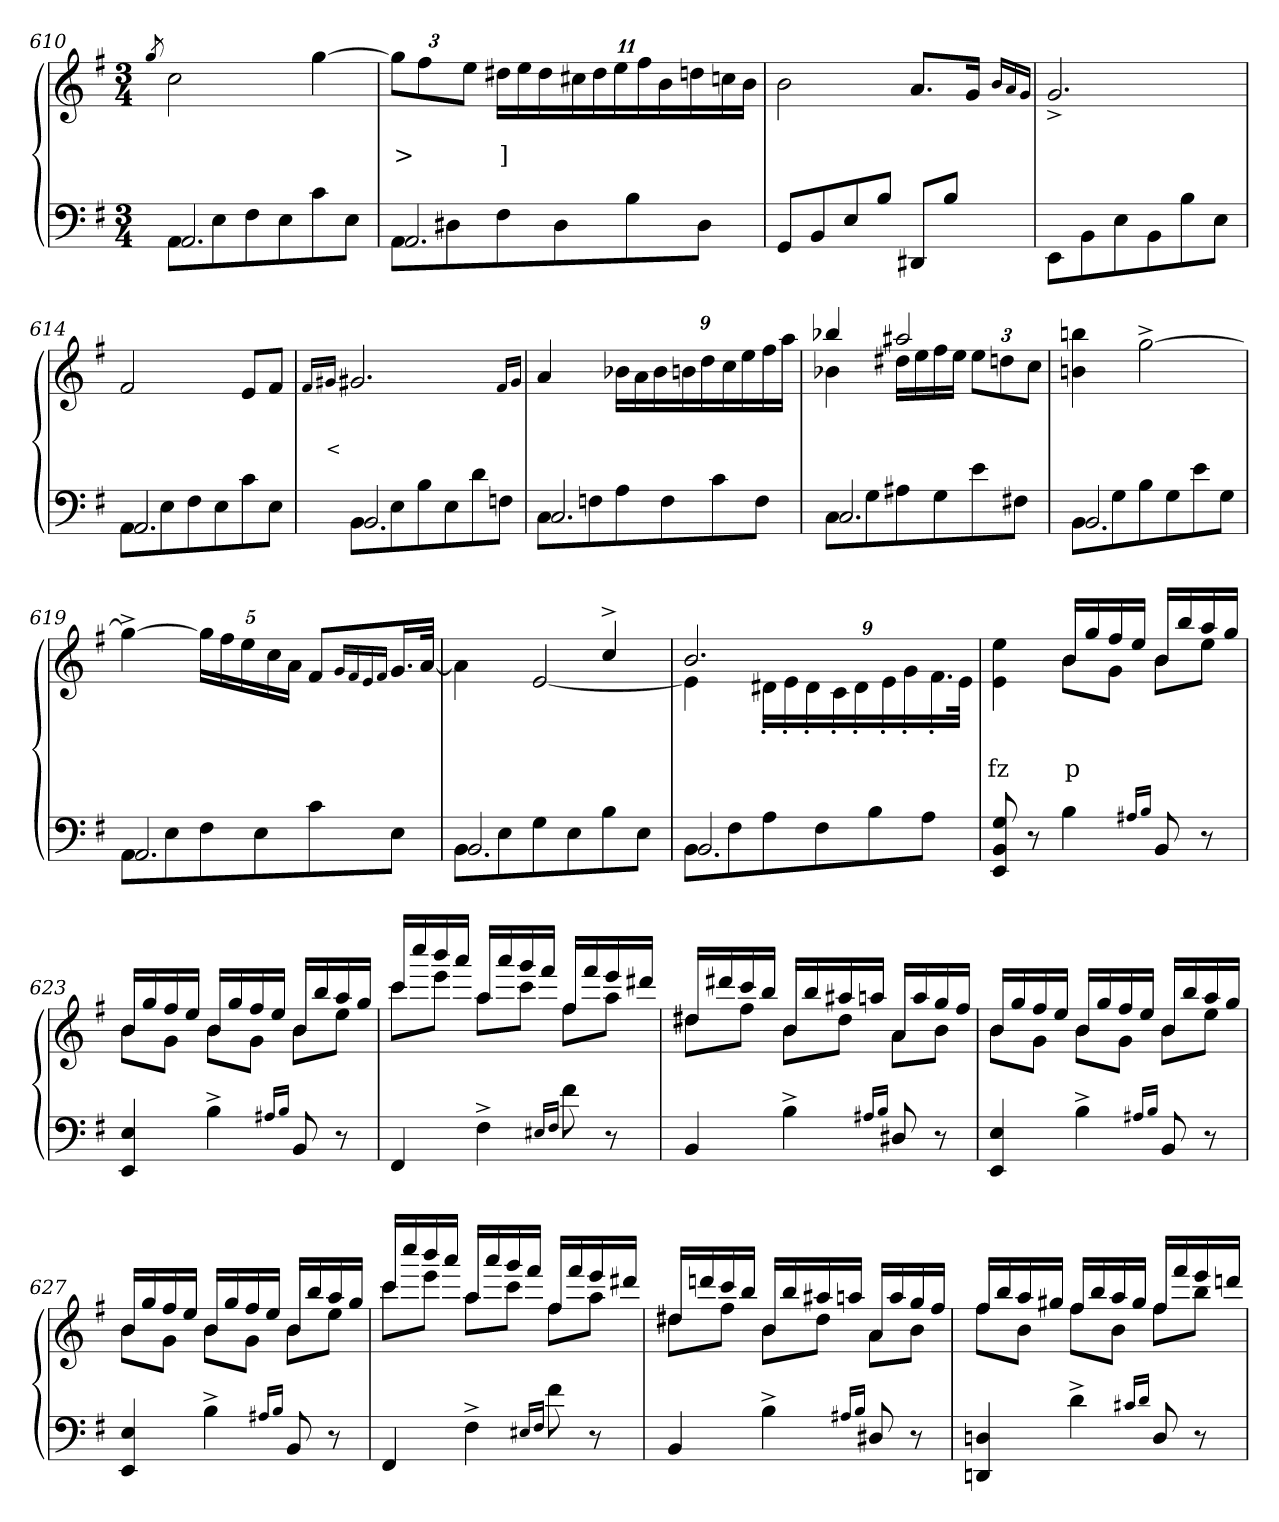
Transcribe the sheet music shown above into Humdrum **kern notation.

**kern	**kern	**text	**text
*part2	*part1	*part1	*part1
*staff2	*staff1	*staff1	*staff1
*clefF4	*clefG2	*	*
*k[f#]	*k[f#]	*	*
*M3/4	*M3/4	*	*
=610	=610	=610	=610
.	8qgg/	.	.
*^	*	*	*
8AA\L	2.AA/	2cc	.	.
8E	.	.	.	.
8F#	.	.	.	.
8E	.	.	.	.
8c	.	[4gg	.	.
8EJ	.	.	.	.
=611	=611	=611	=611	=611
8AA\L	2.AA/	12ggL]	.	>
.	.	12ff#	.	.
8D#X	.	.	.	.
.	.	12eeJ	.	.
8F#	.	22dd#XLL	.	]
.	.	22ee	.	.
.	.	22dd#	.	.
8D#	.	.	.	.
.	.	22cc#X	.	.
.	.	22dd#	.	.
.	.	22ee	.	.
8B	.	.	.	.
.	.	22ff#	.	.
.	.	22b	.	.
.	.	22ddn	.	.
8D#J	.	.	.	.
.	.	22ccn	.	.
.	.	22bJJ	.	.
*v	*v	*	*	*
=612	=612	=612	=612
8GG/L	2b	.	.
8BB	.	.	.
8E	.	.	.
8BJ	.	.	.
8DD#X/L	8.a/L	.	.
8BJ	.	.	.
.	16gJk	.	.
.	16qqb/LL	.	.
.	16qqa/	.	.
.	16qqg/JJ	.	.
=613	=613	=613	=613
8EE\L	2.g^>	.	.
8BB	.	.	.
8E	.	.	.
8BB	.	.	.
8B	.	.	.
8EJ	.	.	.
=614	=614	=614	=614
*^	*	*	*
8AA\L	2.AA/	2f#	.	.
8E	.	.	.	.
8F#	.	.	.	.
8E	.	.	.	.
8c	.	8eL	.	.
8EJ	.	8f#J	.	.
=615	=615	=615	=615	=615
.	.	16qqf#/LL	.	.
.	.	16qqg#X/JJ	.	<
8BB\L	2.BB/	2.g#	.	.
8E	.	.	.	.
8B	.	.	.	.
8E	.	.	.	.
8d	.	.	.	.
8FnJ	.	.	.	.
.	.	16qqf#/LL	.	.
.	.	16qqg#/JJ	.	.
=616	=616	=616	=616	=616
8C\L	2.C/	4a/	.	.
8Fn	.	.	.	.
8A	.	18b-XLL	.	.
.	.	18a	.	.
.	.	18b-	.	.
8F	.	.	.	.
.	.	18bn	.	.
.	.	18dd	.	.
8c	.	.	.	.
.	.	18cc	.	.
.	.	18ee	.	.
8FJ	.	.	.	.
.	.	18ff#	.	.
.	.	18aaJJ	.	.
=617	=617	=617	=617	=617
*	*	*^	*	*
8C\L	2.C/	4bb-X	4b-	.	.
8G	.	.	.	.	.
8A#X	.	2aa#X	16dd#XLL	.	.
.	.	.	16ee	.	.
8G	.	.	16ff#	.	.
.	.	.	16eeJJ	.	.
8e	.	.	12eeL	.	.
.	.	.	12ddn	.	.
8F#XJ	.	.	.	.	.
.	.	.	12ccJ	.	.
*	*	*v	*v	*	*
=618	=618	=618	=618	=618
8BB\L	2.BB/	4bbn 4bn	.	.
8G	.	.	.	.
8B	.	[2gg^>	.	.
8G	.	.	.	.
8e	.	.	.	.
8GJ	.	.	.	.
=619	=619	=619	=619	=619
8AA\L	2.AA/	4gg^>_	.	.
8E	.	.	.	.
8F#	.	20ggLL]	.	.
.	.	20ff#	.	.
.	.	20ee	.	.
8E	.	.	.	.
.	.	20cc	.	.
.	.	20aJJ	.	.
8c	.	8f#/L	.	.
.	.	16qqg/L	.	.
.	.	16qqf#/	.	.
.	.	16qqe/	.	.
.	.	16qqf#/J	.	.
8EJ	.	16.gL	.	.
.	.	[32aJJk	.	.
=620	=620	=620	=620	=620
*	*	*^	*	*
8BB\L	2.BB/	4a\]	4ryy	.	.
8E	.	.	.	.	.
8G	.	4ryy	[2e/	.	.
8E	.	.	.	.	.
8B	.	4cc^>	.	.	.
8EJ	.	.	.	.	.
=621	=621	=621	=621	=621	=621
8BB\L	2.BB/	2.b	4e]	.	.
8F#	.	.	.	.	.
8A	.	.	18d#X'>LL	.	.
.	.	.	18e'>	.	.
.	.	.	18d#'>	.	.
8F#	.	.	.	.	.
.	.	.	18c'>	.	.
.	.	.	18d#'>	.	.
8B	.	.	.	.	.
.	.	.	18e'>	.	.
.	.	.	18g'>	.	.
8AJ	.	.	.	.	.
.	.	.	18.f#'>	.	.
.	.	.	36eJJk	.	.
*v	*v	*	*	*	*
=622	=622	=622	=622	=622
8G 8BB 8EE/	4ryy	4ee 4e\	.	fz
8r	.	.	.	.
4B	16bLL	8bL	.	p
.	16gg	.	.	.
.	16ff#	8gJ	.	.
.	16eeJJ	.	.	.
16qqA#X/LL	.	.	.	.
16qqB/JJ	.	.	.	.
8BB	16bLL	8bL	.	.
.	16bb	.	.	.
8r	16aa	8eeJ	.	.
.	16ggJJ	.	.	.
=623	=623	=623	=623	=623
4E 4EE	16bLL	8bL	.	.
.	16gg	.	.	.
.	16ff#	8gJ	.	.
.	16eeJJ	.	.	.
4B^>	16bLL	8bL	.	.
.	16gg	.	.	.
.	16ff#	8gJ	.	.
.	16eeJJ	.	.	.
16qqA#X/LL	.	.	.	.
16qqB/JJ	.	.	.	.
8BB	16bLL	8bL	.	.
.	16bb	.	.	.
8r	16aa	8eeJ	.	.
.	16ggJJ	.	.	.
=624	=624	=624	=624	=624
4FF#	16cccLL	8cccL	.	.
.	16cccc	.	.	.
.	16bbb	8eeeJ	.	.
.	16aaaJJ	.	.	.
4F#^>	16aaLL	8aaL	.	.
.	16aaa	.	.	.
.	16ggg	8cccJ	.	.
.	16fff#JJ	.	.	.
16qqE#X/LL	.	.	.	.
16qqF#/JJ	.	.	.	.
8f#	16ff#LL	8ff#L	.	.
.	16fff#	.	.	.
8r	16eee	8aaJ	.	.
.	16ddd#XJJ	.	.	.
=625	=625	=625	=625	=625
4BB	16dd#XLL	8dd#L	.	.
.	16ddd#	.	.	.
.	16ccc	8ff#J	.	.
.	16bbJJ	.	.	.
4B^>	16bLL	8bL	.	.
.	16bb	.	.	.
.	16aa#X	8dd#J	.	.
.	16aanJJ	.	.	.
16qqA#X/LL	.	.	.	.
16qqB/JJ	.	.	.	.
8D#X/	16aLL	8aL	.	.
.	16aa	.	.	.
8r	16gg	8bJ	.	.
.	16ff#JJ	.	.	.
=626	=626	=626	=626	=626
4E 4EE	16bLL	8bL	.	.
.	16gg	.	.	.
.	16ff#	8gJ	.	.
.	16eeJJ	.	.	.
4B^>	16bLL	8bL	.	.
.	16gg	.	.	.
.	16ff#	8gJ	.	.
.	16eeJJ	.	.	.
16qqA#X/LL	.	.	.	.
16qqB/JJ	.	.	.	.
8BB	16bLL	8bL	.	.
.	16bb	.	.	.
8r	16aa	8eeJ	.	.
.	16ggJJ	.	.	.
=627	=627	=627	=627	=627
4E 4EE	16bLL	8bL	.	.
.	16gg	.	.	.
.	16ff#	8gJ	.	.
.	16eeJJ	.	.	.
4B^>	16bLL	8bL	.	.
.	16gg	.	.	.
.	16ff#	8gJ	.	.
.	16eeJJ	.	.	.
16qqA#X/LL	.	.	.	.
16qqB/JJ	.	.	.	.
8BB	16bLL	8bL	.	.
.	16bb	.	.	.
8r	16aa	8eeJ	.	.
.	16ggJJ	.	.	.
=628	=628	=628	=628	=628
4FF#	16cccLL	8cccL	.	.
.	16cccc	.	.	.
.	16bbb	8eeeJ	.	.
.	16aaaJJ	.	.	.
4F#^>	16aaLL	8aaL	.	.
.	16aaa	.	.	.
.	16ggg	8cccJ	.	.
.	16fff#JJ	.	.	.
16qqE#X/LL	.	.	.	.
16qqF#/JJ	.	.	.	.
8f#	16ff#LL	8ff#L	.	.
.	16fff#	.	.	.
8r	16eee	8aaJ	.	.
.	16ddd#XJJ	.	.	.
=629	=629	=629	=629	=629
4BB	16dd#XLL	8dd#XL	.	.
.	16dddn	.	.	.
.	16ccc	8ff#J	.	.
.	16bbJJ	.	.	.
4B^>	16bLL	8bL	.	.
.	16bb	.	.	.
.	16aa#X	8dd#J	.	.
.	16aanJJ	.	.	.
16qqA#X/LL	.	.	.	.
16qqB/JJ	.	.	.	.
8D#X/	16aLL	8aL	.	.
.	16aa	.	.	.
8r	16gg	8bJ	.	.
.	16ff#JJ	.	.	.
=630	=630	=630	=630	=630
4Dn 4DDn	16ff#LL	8ff#L	.	.
.	16bb	.	.	.
.	16aa	8bJ	.	.
.	16gg#XJJ	.	.	.
4d^>	16ff#LL	8ff#L	.	.
.	16bb	.	.	.
.	16aa	8bJ	.	.
.	16gg#JJ	.	.	.
16qqc#X/LL	.	.	.	.
16qqd/JJ	.	.	.	.
8D/	16ff#LL	8ff#L	.	.
.	16fff#	.	.	.
8r	16eee	8bbJ	.	.
.	16dddnJJ	.	.	.
*	*v	*v	*	*
=	=	=	=
*-	*-	*-	*-
